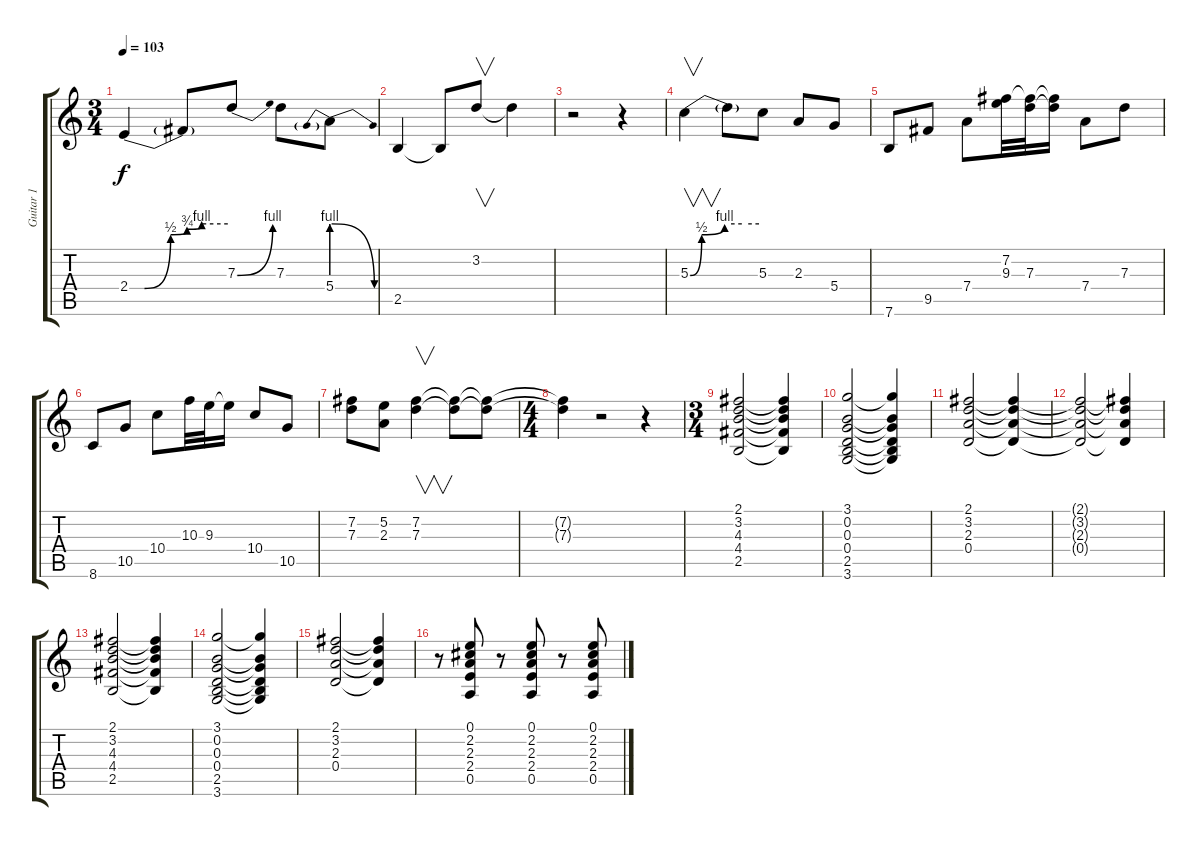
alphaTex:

\track ("Guitar 1" "Guitar 1") {instrument overdrivenguitar}
\staff {score tabs}
\tuning (E4 B3 G3 D3 A2 E2) {hide}
\ts (3 4)
\tempo 103
\clef g2
\ks c
2.4{be (custom 0 0 9 0 25 2 35 3 44 4 60 4)}.4{dy f} 2.4{t}.8 7.3{be (bend 0 0 60 4)}.8 7.3.8 5.4{be (prebendrelease 0 4 60 0)}.8 |
2.5.4 2.5{t}.8 3.2.8{v} 3.2{t}.4 |
r.2 r.4 |
5.3{be (custom 0 0 10 2 30 4 45 4 60 4)}.4{v} 5.3{t}.8 5.3.8 2.3.8 5.4.8 |
7.6.8 9.5.8 7.4.8 (7.2 9.3).32 (7.2{t} 7.3).32 (7.2{t} 7.3{t}).16 7.4.8 7.3.8 |
8.6.8 10.5.8 10.4.8 10.3.32 9.3.32 9.3{t}.16 10.4.8 10.5.8 |
(7.2 7.3).8 (5.2 2.3).8 (7.2 7.3).4{v} (7.2{t} 7.3{t}).8 (7.2{t} 7.3{t}).8 |
\ts (4 4)
(7.2{t} 7.3{t}).4 r.2 r.4 |
\ts (3 4)
(2.1 3.2 4.3 4.4 2.5).2 (2.1{t} 3.2{t} 4.3{t} 4.4{t} 2.5{t}).4 |
(3.1 0.2 0.3 0.4 2.5 3.6).2 (3.1{t} 0.2{t} 0.3{t} 0.4{t} 2.5{t} 3.6{t}).4 |
(2.1 3.2 2.3 0.4).2 (2.1{t} 3.2{t} 2.3{t} 0.4{t}).4 |
(2.1{t} 3.2{t} 2.3{t} 0.4{t}).2 (2.1{t} 3.2{t} 2.3{t} 0.4{t}).4 |
(2.1 3.2 4.3 4.4 2.5).2 (2.1{t} 3.2{t} 4.3{t} 4.4{t} 2.5{t}).4 |
(3.1 0.2 0.3 0.4 2.5 3.6).2 (3.1{t} 0.2{t} 0.3{t} 0.4{t} 2.5{t} 3.6{t}).4 |
(2.1 3.2 2.3 0.4).2 (2.1{t} 3.2{t} 2.3{t} 0.4{t}).4 |
r.8 (0.1 2.2 2.3 2.4 0.5).8 r.8 (0.1 2.2 2.3 2.4 0.5).8 r.8 (0.1 2.2 2.3 2.4 0.5).8
